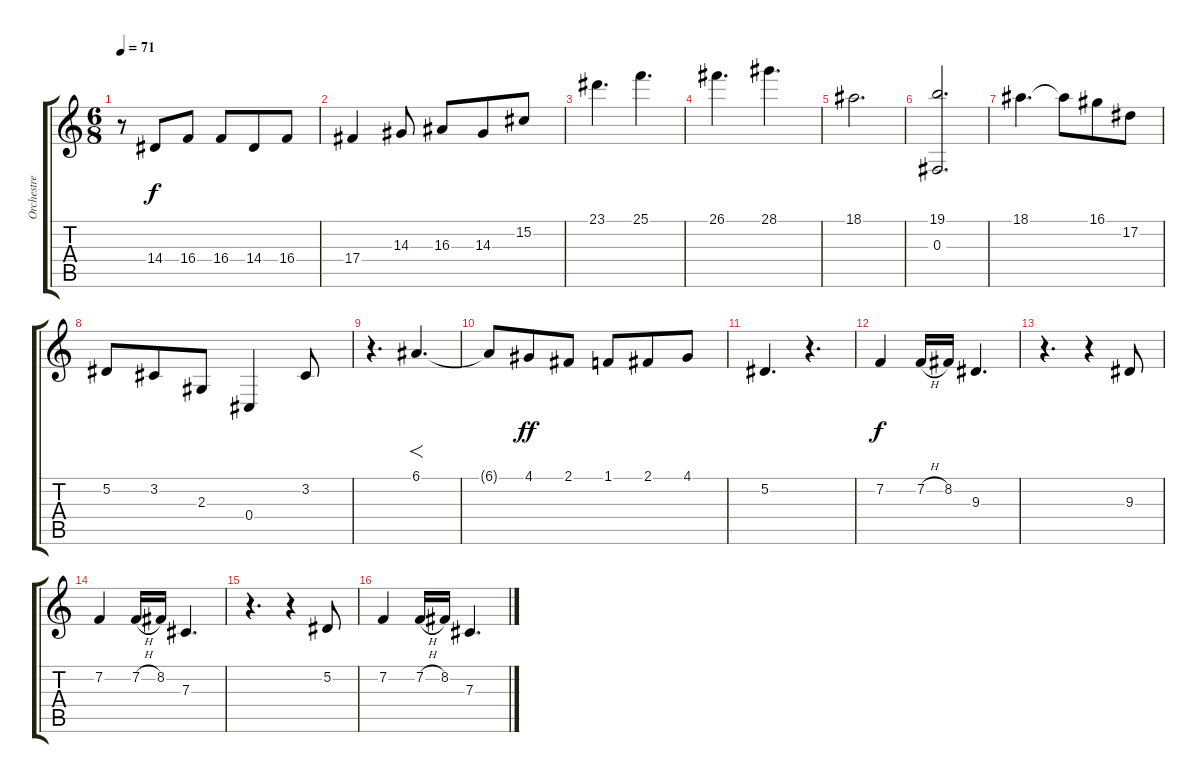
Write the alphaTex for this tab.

\track ("Orchestre" "Orchestre") {instrument stringensemble1}
\staff {score tabs}
\tuning (E4 Bb3 Gb3 Db3 Ab2 Eb2) {hide}
\ts (6 8)
\tempo 71
\clef g2
\ks c
r.8{dy f} 14.4.8 16.4.8 16.4.8 14.4.8 16.4.8 |
17.4.4 14.3.8 16.3.8 14.3.8 15.2.8 |
23.1.4{d} 25.1.4{d} |
26.1.4{d} 28.1.4{d} |
18.1.2{d} |
(19.1 0.3).2{d} |
18.1.4{d} 18.1{t}.8 16.1.8 17.2.8 |
5.2.8 3.2.8 2.3.8 0.4.4 3.2.8 |
r.4{d} 6.1.4{f d} |
6.1{t}.8 4.1.8{dy ff} 2.1.8 1.1.8 2.1.8 4.1.8 |
5.2.4{d} r.4{d} |
7.2.4{dy f} 7.2{h}.16 8.2.16 9.3.4{d} |
r.4{d} r.4 9.3.8 |
7.2.4 7.2{h}.16 8.2.16 7.3.4{d} |
r.4{d} r.4 5.2.8 |
7.2.4 7.2{h}.16 8.2.16 7.3.4{d}
